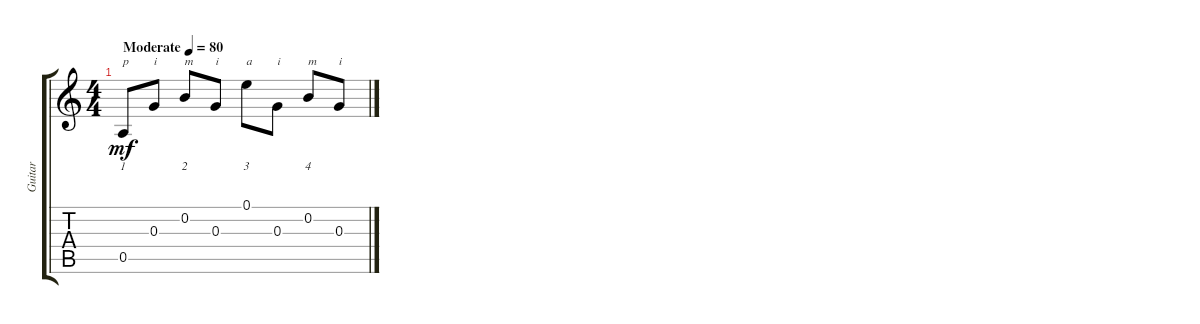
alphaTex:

\track ("Guitar" "Guitar") {instrument acousticguitarnylon}
\staff {score tabs}
\tuning (E4 B3 G3 D3 A2 E2) {hide}
\ts (4 4)
\tempo (80 "Moderate")
\clef g2
\ks c
0.5.8{txt "p" lyrics (0 "1") lyrics (1 "") lyrics (2 "") lyrics (3 "") lyrics (4 "") dy mf instrument acousticguitarnylon} 0.3.8{txt "i" lyrics (0 " ") lyrics (1 "") lyrics (2 "") lyrics (3 "") lyrics (4 "")} 0.2.8{txt "m" lyrics (0 "2") lyrics (1 "") lyrics (2 "") lyrics (3 "") lyrics (4 "")} 0.3.8{txt "i" lyrics (0 " ") lyrics (1 "") lyrics (2 "") lyrics (3 "") lyrics (4 "")} 0.1.8{txt "a" lyrics (0 "3") lyrics (1 "") lyrics (2 "") lyrics (3 "") lyrics (4 "")} 0.3.8{txt "i" lyrics (0 " ") lyrics (1 "") lyrics (2 "") lyrics (3 "") lyrics (4 "")} 0.2.8{txt "m" lyrics (0 "4") lyrics (1 "") lyrics (2 "") lyrics (3 "") lyrics (4 "")} 0.3.8{txt "i" lyrics (0 " ") lyrics (1 "") lyrics (2 "") lyrics (3 "") lyrics (4 "")}
